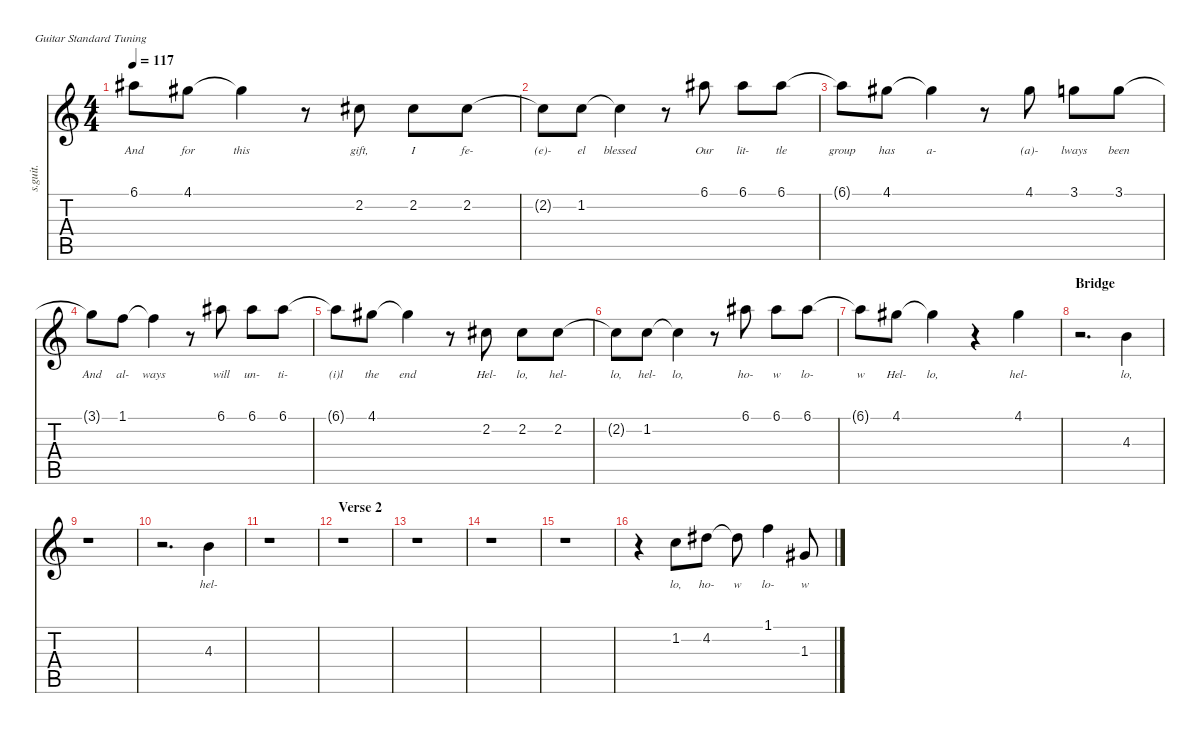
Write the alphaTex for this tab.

\defaultSystemsLayout 4
\hideDynamics
\bracketExtendMode nobrackets
\track ("Kurt Cobain - Vocals" "s.guit.") {instrument tenorsax}
\staff {score tabs}
\tuning (E4 B3 G3 D3 A2 E2)
\displaytranspose 12
\ts (4 4)
\tempo 117
\clef g2
\ks c
6.1{t acc #}.8{lyrics (0 "And") lyrics (1 "") lyrics (2 "") lyrics (3 "") lyrics (4 "") dy f} 4.1{acc #}.8{lyrics (0 "for") lyrics (1 "") lyrics (2 "") lyrics (3 "") lyrics (4 "")} 4.1{t acc #}.4{lyrics (0 "this") lyrics (1 "") lyrics (2 "") lyrics (3 "") lyrics (4 "")} r.8 2.2{acc #}.8{lyrics (0 "gift,") lyrics (1 "") lyrics (2 "") lyrics (3 "") lyrics (4 "")} 2.2{acc #}.8{lyrics (0 "I") lyrics (1 "") lyrics (2 "") lyrics (3 "") lyrics (4 "")} 2.2{acc #}.8{lyrics (0 "fe-") lyrics (1 "") lyrics (2 "") lyrics (3 "") lyrics (4 "")} |
2.2{t acc #}.8{lyrics (0 "(e)-") lyrics (1 "") lyrics (2 "") lyrics (3 "") lyrics (4 "")} 1.2.8{lyrics (0 "el") lyrics (1 "") lyrics (2 "") lyrics (3 "") lyrics (4 "")} 1.2{t}.4{lyrics (0 "blessed") lyrics (1 "") lyrics (2 "") lyrics (3 "") lyrics (4 "")} r.8 6.1{acc #}.8{lyrics (0 "Our") lyrics (1 "") lyrics (2 "") lyrics (3 "") lyrics (4 "")} 6.1{acc #}.8{lyrics (0 "lit-") lyrics (1 "") lyrics (2 "") lyrics (3 "") lyrics (4 "")} 6.1{acc #}.8{lyrics (0 "tle") lyrics (1 "") lyrics (2 "") lyrics (3 "") lyrics (4 "")} |
6.1{t acc #}.8{lyrics (0 "group") lyrics (1 "") lyrics (2 "") lyrics (3 "") lyrics (4 "")} 4.1{acc #}.8{lyrics (0 "has") lyrics (1 "") lyrics (2 "") lyrics (3 "") lyrics (4 "")} 4.1{t acc #}.4{lyrics (0 "a-") lyrics (1 "") lyrics (2 "") lyrics (3 "") lyrics (4 "")} r.8 4.1{acc #}.8{lyrics (0 "(a)-") lyrics (1 "") lyrics (2 "") lyrics (3 "") lyrics (4 "")} 3.1.8{lyrics (0 "lways") lyrics (1 "") lyrics (2 "") lyrics (3 "") lyrics (4 "")} 3.1.8{lyrics (0 "been") lyrics (1 "") lyrics (2 "") lyrics (3 "") lyrics (4 "")} |
3.1{t}.8{lyrics (0 "And") lyrics (1 "") lyrics (2 "") lyrics (3 "") lyrics (4 "")} 1.1.8{lyrics (0 "al-") lyrics (1 "") lyrics (2 "") lyrics (3 "") lyrics (4 "")} 1.1{t}.4{lyrics (0 "ways") lyrics (1 "") lyrics (2 "") lyrics (3 "") lyrics (4 "")} r.8 6.1{acc #}.8{lyrics (0 "will") lyrics (1 "") lyrics (2 "") lyrics (3 "") lyrics (4 "")} 6.1{acc #}.8{lyrics (0 "un-") lyrics (1 "") lyrics (2 "") lyrics (3 "") lyrics (4 "")} 6.1{acc #}.8{lyrics (0 "ti-") lyrics (1 "") lyrics (2 "") lyrics (3 "") lyrics (4 "")} |
6.1{t acc #}.8{lyrics (0 "(i)l") lyrics (1 "") lyrics (2 "") lyrics (3 "") lyrics (4 "")} 4.1{acc #}.8{lyrics (0 "the") lyrics (1 "") lyrics (2 "") lyrics (3 "") lyrics (4 "")} 4.1{t acc #}.4{lyrics (0 "end") lyrics (1 "") lyrics (2 "") lyrics (3 "") lyrics (4 "")} r.8 2.2{acc #}.8{lyrics (0 "Hel-") lyrics (1 "") lyrics (2 "") lyrics (3 "") lyrics (4 "")} 2.2{acc #}.8{lyrics (0 "lo,") lyrics (1 "") lyrics (2 "") lyrics (3 "") lyrics (4 "")} 2.2{acc #}.8{lyrics (0 "hel-") lyrics (1 "") lyrics (2 "") lyrics (3 "") lyrics (4 "")} |
2.2{t acc #}.8{lyrics (0 "lo,") lyrics (1 "") lyrics (2 "") lyrics (3 "") lyrics (4 "")} 1.2.8{lyrics (0 "hel-") lyrics (1 "") lyrics (2 "") lyrics (3 "") lyrics (4 "")} 1.2{t}.4{lyrics (0 "lo,") lyrics (1 "") lyrics (2 "") lyrics (3 "") lyrics (4 "")} r.8 6.1{acc #}.8{lyrics (0 "ho-") lyrics (1 "") lyrics (2 "") lyrics (3 "") lyrics (4 "")} 6.1{acc #}.8{lyrics (0 "w") lyrics (1 "") lyrics (2 "") lyrics (3 "") lyrics (4 "")} 6.1{acc #}.8{lyrics (0 "lo-") lyrics (1 "") lyrics (2 "") lyrics (3 "") lyrics (4 "")} |
6.1{t acc #}.8{lyrics (0 "w") lyrics (1 "") lyrics (2 "") lyrics (3 "") lyrics (4 "")} 4.1{acc #}.8{lyrics (0 "Hel-") lyrics (1 "") lyrics (2 "") lyrics (3 "") lyrics (4 "")} 4.1{t acc #}.4{lyrics (0 "lo,") lyrics (1 "") lyrics (2 "") lyrics (3 "") lyrics (4 "")} r.4 4.1{acc #}.4{lyrics (0 "hel-") lyrics (1 "") lyrics (2 "") lyrics (3 "") lyrics (4 "")} |
\section ("" "Bridge")
r.2{d} 4.3.4{lyrics (0 "lo,") lyrics (1 "") lyrics (2 "") lyrics (3 "") lyrics (4 "")} |
r.1 |
r.2{d} 4.3.4{lyrics (0 "hel-") lyrics (1 "") lyrics (2 "") lyrics (3 "") lyrics (4 "")} |
r.1 |
\section ("" "Verse 2")
r.1 |
r.1 |
r.1 |
r.1 |
r.4 1.2.8{lyrics (0 "lo,") lyrics (1 "") lyrics (2 "") lyrics (3 "") lyrics (4 "") dy mf} 4.2{acc #}.8{lyrics (0 "ho-") lyrics (1 "") lyrics (2 "") lyrics (3 "") lyrics (4 "")} 4.2{t acc #}.8{lyrics (0 "w") lyrics (1 "") lyrics (2 "") lyrics (3 "") lyrics (4 "")} 1.1.4{lyrics (0 "lo-") lyrics (1 "") lyrics (2 "") lyrics (3 "") lyrics (4 "")} 1.3{acc #}.8{lyrics (0 "w") lyrics (1 "") lyrics (2 "") lyrics (3 "") lyrics (4 "")}
